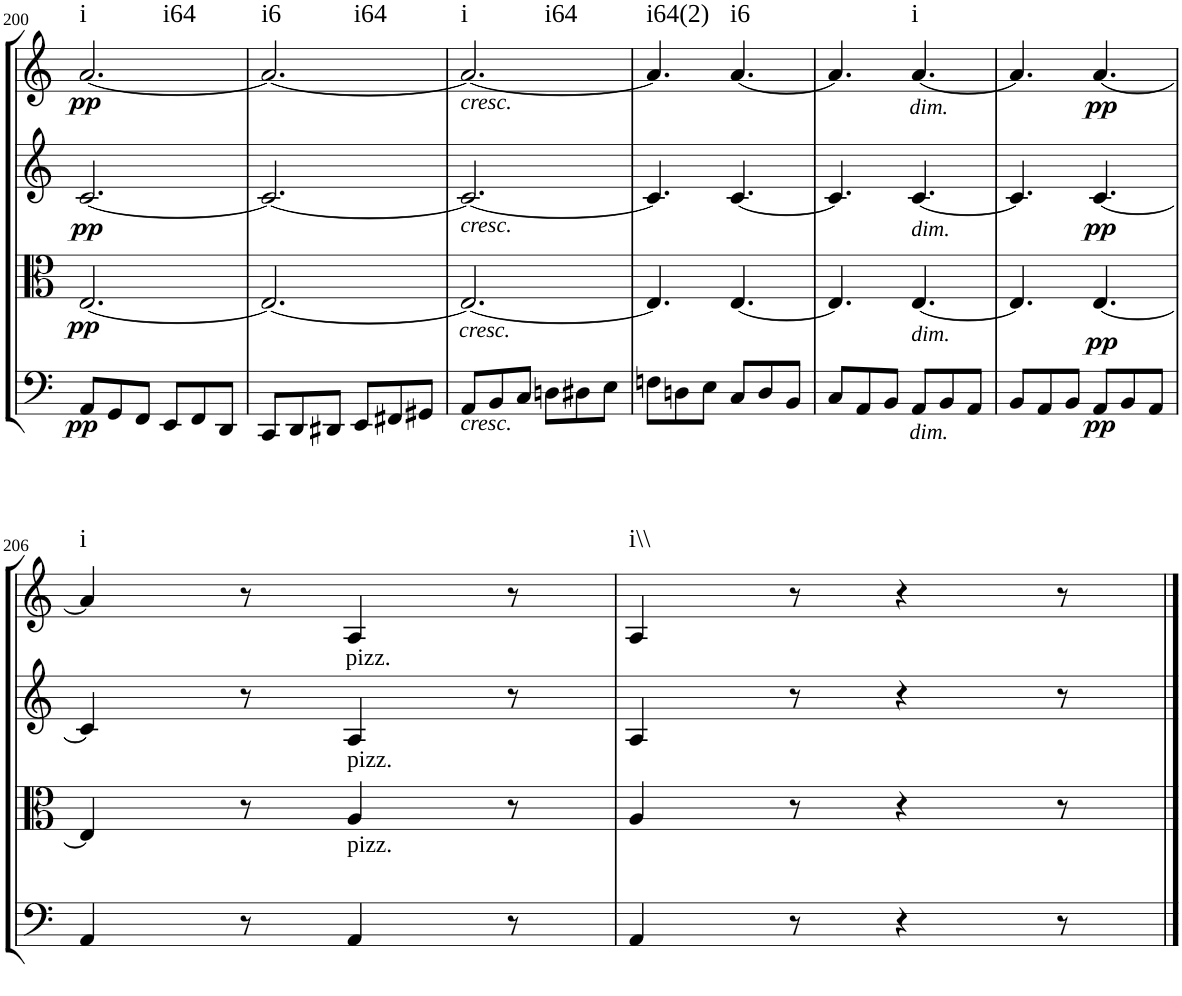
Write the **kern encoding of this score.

**kern	**dynam	**kern	**dynam	**kern	**kern	**dynam	**harte
*part4	*part4	*part3	*part3	*part2	*part1	*part1	*part1
*staff4	*staff4	*staff3	*staff3	*staff2	*staff1	*staff1	*
*I"Cello	*	*I"Viola	*	*I"2nd Violin	*I"1st Violin	*	*
*	*	*I'Vla	*	*I'Vln	*I'Vln	*	*
!!LO:PB:g=z
*clefF4	*	*clefC3	*	*clefG2	*clefG2	*	*
*k[]	*	*k[]	*	*k[]	*k[]	*	*
*M6/8	*	*M6/8	*	*M6/8	*M6/8	*	*
=200	=200	=200	=200	=200	=200	=200	=200
!	!LO:DY:b	!	!LO:DY:b	!	!	!	!
!	!	!	!LO:DY:n=1:a	!	!	!LO:DY:b	!LO:H:n=1:kt=i
!	!	!	!	!	!	!	!LO:H:n=2:kt=i64
8AA/L	pp	[2.E/	pp pp	[2.c/	[2.a/	pp	N N
8GG/	.	.	.	.	.	.	.
8FF/J	.	.	.	.	.	.	.
8EE/L	.	.	.	.	.	.	.
8FF/	.	.	.	.	.	.	.
8DD/J	.	.	.	.	.	.	.
=201	=201	=201	=201	=201	=201	=201	=201
!	!	!	!	!	!	!	!LO:H:n=1:kt=i6
!	!	!	!	!	!	!	!LO:H:n=2:kt=i64
8CC/L	.	2.E/_	.	2.c/_	2.a/_	.	N N
8DD/	.	.	.	.	.	.	.
8DD#X/J	.	.	.	.	.	.	.
8EE/L	.	.	.	.	.	.	.
8FF#X/	.	.	.	.	.	.	.
8GG#X/J	.	.	.	.	.	.	.
=202	=202	=202	=202	=202	=202	=202	=202
!	!	!	!	!	!LO:TX:b:i:t=cresc.	!	!
!	!	!	!	!LO:TX:b:i:t=cresc.	!	!	!
!	!	!LO:TX:b:i:t=cresc.	!	!	!	!	!
!LO:TX:b:i:t=cresc.	!	!	!	!	!	!	!LO:H:n=1:kt=i
!	!	!	!	!	!	!	!LO:H:n=2:kt=i64
8AA/L	.	2.E/_	.	2.c/_	2.a/_	.	N N
8BB/	.	.	.	.	.	.	.
8C/J	.	.	.	.	.	.	.
8Dn\L	.	.	.	.	.	.	.
8D#X\	.	.	.	.	.	.	.
8E\J	.	.	.	.	.	.	.
=203	=203	=203	=203	=203	=203	=203	=203
!	!	!	!	!	!	!	!LO:H:kt=i64(2)
8Fn\L	.	4.E/]	.	4.c/]	4.a/]	.	N
8Dn\	.	.	.	.	.	.	.
8E\J	.	.	.	.	.	.	.
!	!	!	!	!	!	!	!LO:H:kt=i6
8C/L	.	[4.E/	.	[4.c/	[4.a/	.	N
8D/	.	.	.	.	.	.	.
8BB/J	.	.	.	.	.	.	.
=204	=204	=204	=204	=204	=204	=204	=204
8C/L	.	4.E/]	.	4.c/]	4.a/]	.	.
8AA/	.	.	.	.	.	.	.
8BB/J	.	.	.	.	.	.	.
!	!	!	!	!	!LO:TX:b:i:t=dim.	!	!
!	!	!	!	!LO:TX:b:i:t=dim.	!	!	!
!	!	!LO:TX:b:i:t=dim.	!	!	!	!	!
!LO:TX:b:i:t=dim.	!	!	!	!	!	!	!LO:H:kt=i
8AA/L	.	[4.E/	.	[4.c/	[4.a/	.	N
8BB/	.	.	.	.	.	.	.
8AA/J	.	.	.	.	.	.	.
=205	=205	=205	=205	=205	=205	=205	=205
8BB/L	.	4.E/]	.	4.c/]	4.a/]	.	.
8AA/	.	.	.	.	.	.	.
8BB/J	.	.	.	.	.	.	.
!	!LO:DY:b	!	!	!	!	!	!
!	!LO:DY:n=1:a	!	!LO:DY:a	!	!	!LO:DY:b	!
8AA/L	pp pp	[4.E/	pp	[4.c/	[4.a/	pp	.
8BB/	.	.	.	.	.	.	.
8AA/J	.	.	.	.	.	.	.
!!LO:LB:g=z
=206	=206	=206	=206	=206	=206	=206	=206
!	!	!	!	!	!	!	!LO:H:kt=i
4AA/	.	4E/]	.	4c/]	4a/]	.	N
8r	.	8r	.	8r	8r	.	.
!	!	!	!	!	!LO:TX:b:t=pizz.	!	!
!	!	!	!	!LO:TX:b:t=pizz.	!	!	!
!	!	!LO:TX:b:t=pizz.	!	!	!	!	!
4AA/	.	4A/	.	4A/	4A/	.	.
8r	.	8r	.	8r	8r	.	.
=207	=207	=207	=207	=207	=207	=207	=207
!	!	!	!	!	!	!	!LO:H:kt=i\\
4AA/	.	4A/	.	4A/	4A/	.	N
8r	.	8r	.	8r	8r	.	.
4r	.	4r	.	4r	4r	.	.
8r	.	8r	.	8r	8r	.	.
==	==	==	==	==	==	==	==
*-	*-	*-	*-	*-	*-	*-	*-
